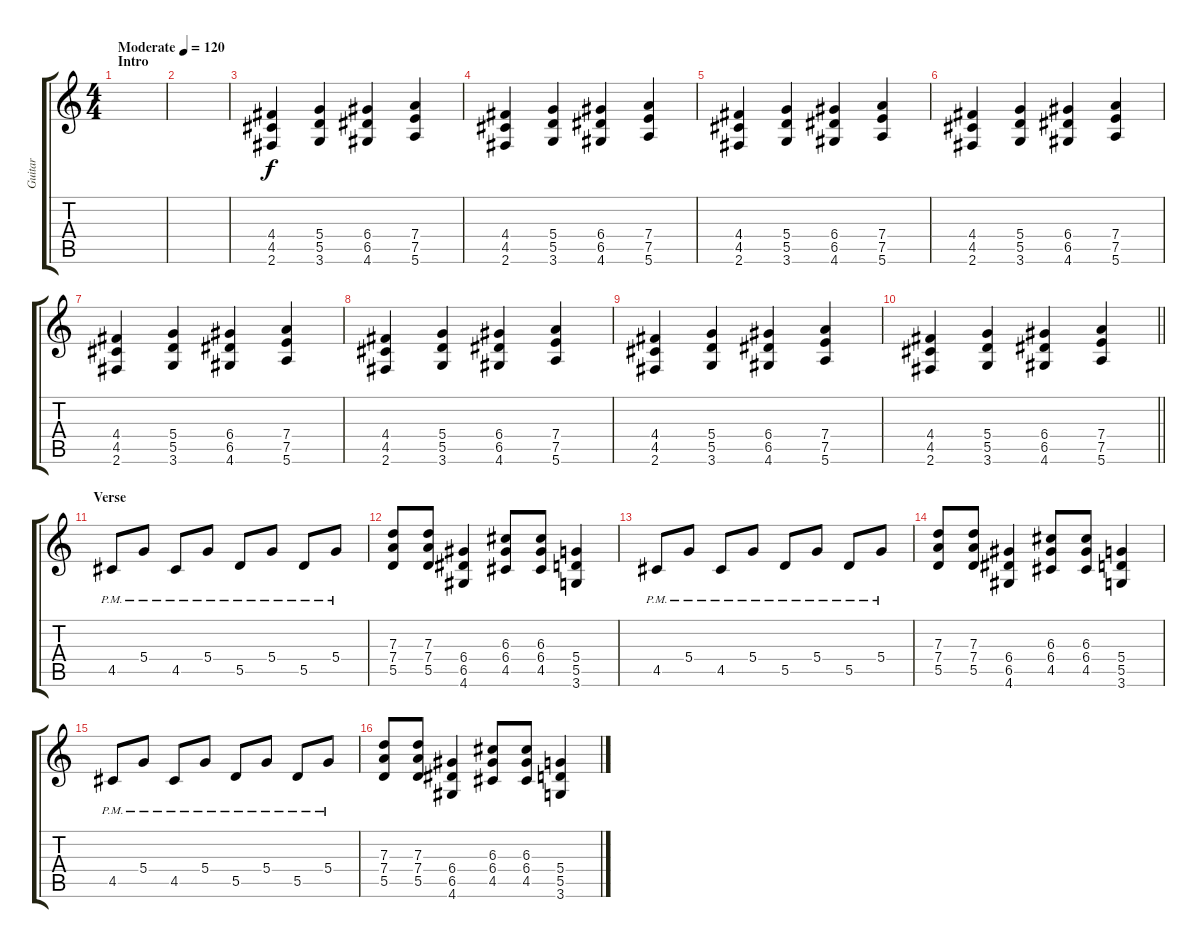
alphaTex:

\track ("Guitar" "Guitar") {instrument distortionguitar}
\staff {score tabs}
\tuning (E4 B3 G3 D3 A2 E2) {hide}
\ts (4 4)
\section ("" "Intro")
\tempo (120 "Moderate")
\clef g2
\ks c
|
|
(4.4 4.5 2.6).4 (5.4 5.5 3.6).4 (6.4 6.5 4.6).4 (7.4 7.5 5.6).4 |
(4.4 4.5 2.6).4 (5.4 5.5 3.6).4 (6.4 6.5 4.6).4 (7.4 7.5 5.6).4 |
(4.4 4.5 2.6).4 (5.4 5.5 3.6).4 (6.4 6.5 4.6).4 (7.4 7.5 5.6).4 |
(4.4 4.5 2.6).4 (5.4 5.5 3.6).4 (6.4 6.5 4.6).4 (7.4 7.5 5.6).4 |
(4.4 4.5 2.6).4 (5.4 5.5 3.6).4 (6.4 6.5 4.6).4 (7.4 7.5 5.6).4 |
(4.4 4.5 2.6).4 (5.4 5.5 3.6).4 (6.4 6.5 4.6).4 (7.4 7.5 5.6).4 |
(4.4 4.5 2.6).4 (5.4 5.5 3.6).4 (6.4 6.5 4.6).4 (7.4 7.5 5.6).4 |
\barLineRight lightlight
(4.4 4.5 2.6).4 (5.4 5.5 3.6).4 (6.4 6.5 4.6).4 (7.4 7.5 5.6).4 |
\section ("" "Verse")
4.5{pm}.8 5.4{pm}.8 4.5{pm}.8 5.4{pm}.8 5.5{pm}.8 5.4{pm}.8 5.5{pm}.8 5.4{pm}.8 |
(7.3 7.4 5.5).8 (7.3 7.4 5.5).8 (6.4 6.5 4.6).4 (6.3 6.4 4.5).8 (6.3 6.4 4.5).8 (5.4 5.5 3.6).4 |
4.5{pm}.8 5.4{pm}.8 4.5{pm}.8 5.4{pm}.8 5.5{pm}.8 5.4{pm}.8 5.5{pm}.8 5.4{pm}.8 |
(7.3 7.4 5.5).8 (7.3 7.4 5.5).8 (6.4 6.5 4.6).4 (6.3 6.4 4.5).8 (6.3 6.4 4.5).8 (5.4 5.5 3.6).4 |
4.5{pm}.8 5.4{pm}.8 4.5{pm}.8 5.4{pm}.8 5.5{pm}.8 5.4{pm}.8 5.5{pm}.8 5.4{pm}.8 |
(7.3 7.4 5.5).8 (7.3 7.4 5.5).8 (6.4 6.5 4.6).4 (6.3 6.4 4.5).8 (6.3 6.4 4.5).8 (5.4 5.5 3.6).4
